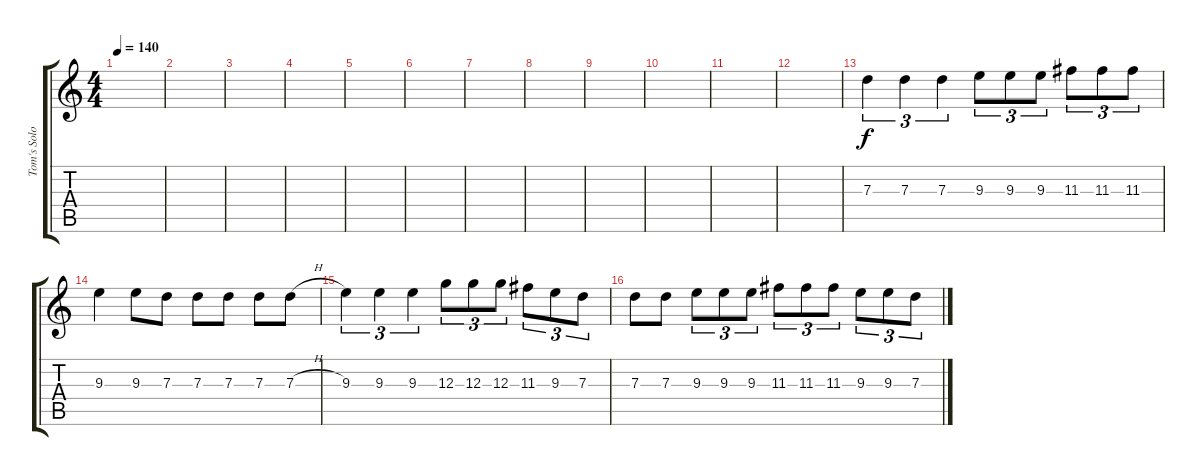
\track ("Tom's Solo" "Tom's Solo") {instrument distortionguitar}
\staff {score tabs}
\tuning (E4 B3 G3 D3 A2 E2) {hide}
\ts (4 4)
\tempo 140
\clef g2
\ks c
|
|
|
|
|
|
|
|
|
|
|
|
7.3.4{tu (3 2)} 7.3.4{tu (3 2)} 7.3.4{tu (3 2)} 9.3.8{tu (3 2)} 9.3.8{tu (3 2)} 9.3.8{tu (3 2)} 11.3.8{tu (3 2)} 11.3.8{tu (3 2)} 11.3.8{tu (3 2)} |
9.3.4 9.3.8 7.3.8 7.3.8 7.3.8 7.3.8 7.3{h}.8 |
9.3.4{tu (3 2)} 9.3.4{tu (3 2)} 9.3.4{tu (3 2)} 12.3.8{tu (3 2)} 12.3.8{tu (3 2)} 12.3.8{tu (3 2)} 11.3.8{tu (3 2)} 9.3.8{tu (3 2)} 7.3.8{tu (3 2)} |
7.3.8 7.3.8 9.3.8{tu (3 2)} 9.3.8{tu (3 2)} 9.3.8{tu (3 2)} 11.3.8{tu (3 2)} 11.3.8{tu (3 2)} 11.3.8{tu (3 2)} 9.3.8{tu (3 2)} 9.3.8{tu (3 2)} 7.3.8{tu (3 2)}
